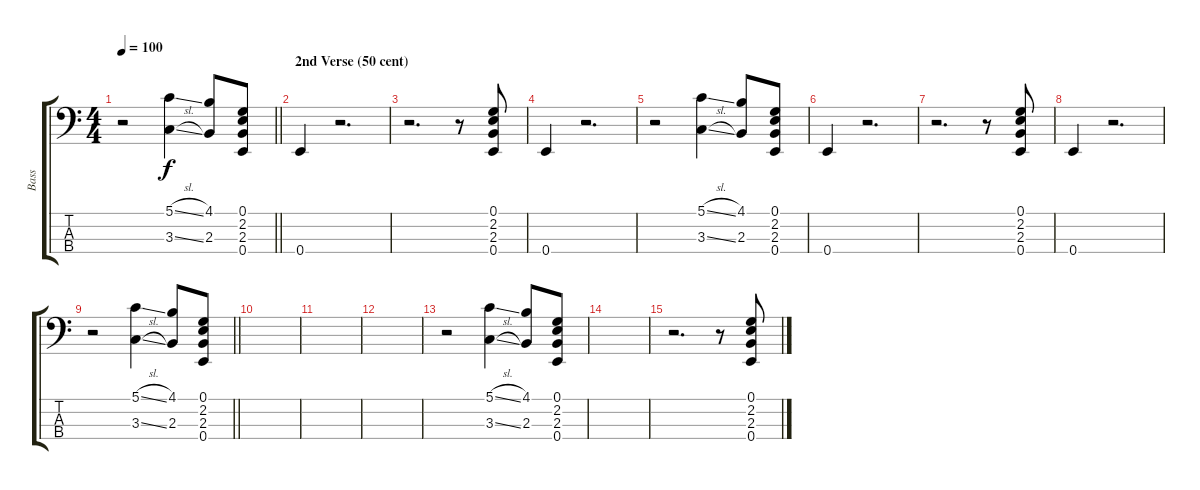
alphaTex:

\track ("Bass" "Bass") {instrument electricbassfinger}
\staff {score tabs}
\tuning (G2 D2 A1 E1) {hide}
\ts (4 4)
\tempo 100
\clef f4
\barLineRight lightlight
\ks c
r.2{dy f} (5.1{sl} 3.3{sl}).4 (4.1 2.3).8 (0.1 2.2 2.3 0.4).8 |
\section ("" "2nd Verse (50 cent)")
0.4.4 r.2{d} |
r.2{d} r.8 (0.1 2.2 2.3 0.4).8 |
0.4.4 r.2{d} |
r.2 (5.1{sl} 3.3{sl}).4 (4.1 2.3).8 (0.1 2.2 2.3 0.4).8 |
0.4.4 r.2{d} |
r.2{d} r.8 (0.1 2.2 2.3 0.4).8 |
0.4.4 r.2{d} |
\barLineRight lightlight
r.2 (5.1{sl} 3.3{sl}).4 (4.1 2.3).8 (0.1 2.2 2.3 0.4).8 |
|
|
|
r.2 (5.1{sl} 3.3{sl}).4 (4.1 2.3).8 (0.1 2.2 2.3 0.4).8 |
|
r.2{d} r.8 (0.1 2.2 2.3 0.4).8
